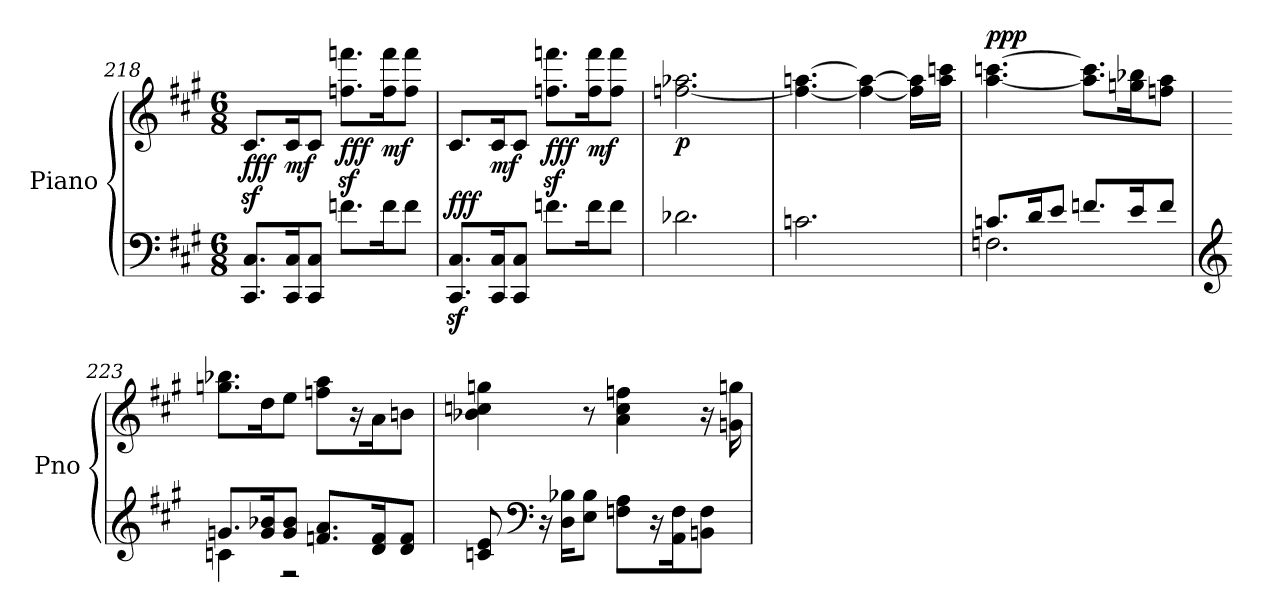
**kern	**kern	**dynam
*part1	*part1	*part1
*staff2	*staff1	*staff1/2
*I"Piano	*	*
*I'Pno	*	*
*clefF4	*clefG2	*
*k[f#c#g#]	*k[f#c#g#]	*
*M6/8	*M6/8	*
=218	=218	=218
!	!	!LO:DY:b
8.CC#/ 8.C#/L	8.c#z</L	fff
!	!	!LO:DY:b
16CC#/ 16C#/K	16c#/K	mf
8CC#/ 8C#/J	8c#/J	.
!	!	!LO:DY:b
8.fn\L	8.ffn\z< 8.fffn\z<L	fff
!	!	!LO:DY:b
16f\K	16ff\ 16fff\K	mf
8f\J	8ff\ 8fff\J	.
=219	=219	=219
!	!	!LO:DY:a=2
8.CC#/z> 8.C#/z>L	8.c#/L	fff
!	!	!LO:DY:b
16CC#/ 16C#/K	16c#/K	mf
8CC#/ 8C#/J	8c#/J	.
!	!	!LO:DY:b
8.fn\L	8.ffn\z< 8.fffn\z<L	fff
!	!	!LO:DY:b
16f\K	16ff\ 16fff\K	mf
8f\J	8ff\ 8fff\J	.
=220	=220	=220
!	!	!LO:DY:b
2.d-X\	[2.ffn\ 2.aa-X\	p
=221	=221	=221
2.cn\	4.ff\_ [4.aan\	.
.	4ff\_ 4aa\_	.
.	16ff\] 16aa\]LL	.
.	16aa\ 16cccn\JJ	.
!!LO:LB:g=z
=222	=222	=222
*^	*	*
!	!	!	!LO:DY:b=2
!	!	!	!LO:DY:n=1:a
8.cn/L	2.Fn\	[4.aa\ [4.cccn\	pp p
16d/K	.	.	.
8e/J	.	.	.
8.fn/L	.	8.aa\] 8.ccc\]L	.
16e/K	.	16ggn\ 16bb-X\K	.
8f/J	.	8ffn\ 8aa\J	.
=223	=223	=223	=223
*clefG2	*	*	*
8.gn/L	4cn\	8.ggn\ 8.bb-X\L	.
16g/ 16b-X/K	.	16dd\K	.
8g/ 8b-/J	2r	8ee\J	.
8.fn/ 8.a/L	.	8ffn\ 8aa\L	.
.	.	16r	.
16d/ 16f/K	.	16a\K	.
8d/ 8f/J	.	8bn\J	.
*v	*v	*	*
=224	=224	=224
8cn/ 8e/	4b-X\ 4ccn\ 4ggn\	.
*clefF4	*	*
16r	.	.
16D\ 16B-X\KL	.	.
8E\ 8B-\J	8r	.
8Fn\ 8A\L	4a\ 4cc\ 4ffn\	.
16r	.	.
16AA\ 16F\K	.	.
8BBn\ 8F\J	16r	.
.	16gn\ 16ggn\	.
=	=	=
*-	*-	*-
